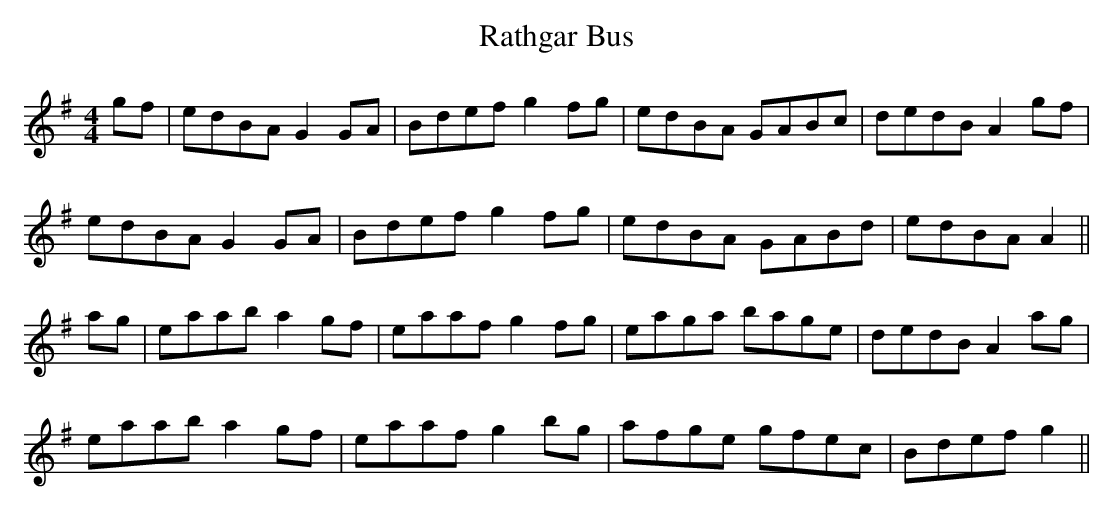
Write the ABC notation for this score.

X:1
T: Rathgar Bus
L: 1/8
M: 4/4
K: G
gf|edBA G2 GA|Bdef g2 fg|edBA GABc|dedB A2 gf|
edBA G2 GA|Bdef g2 fg|edBA GABd|edBA A2 ||
ag|eaab a2 gf|eaaf g2 fg|eaga bage|dedB A2 ag|
eaab a2 gf|eaaf g2 bg|afge gfec|Bdef g2 ||
